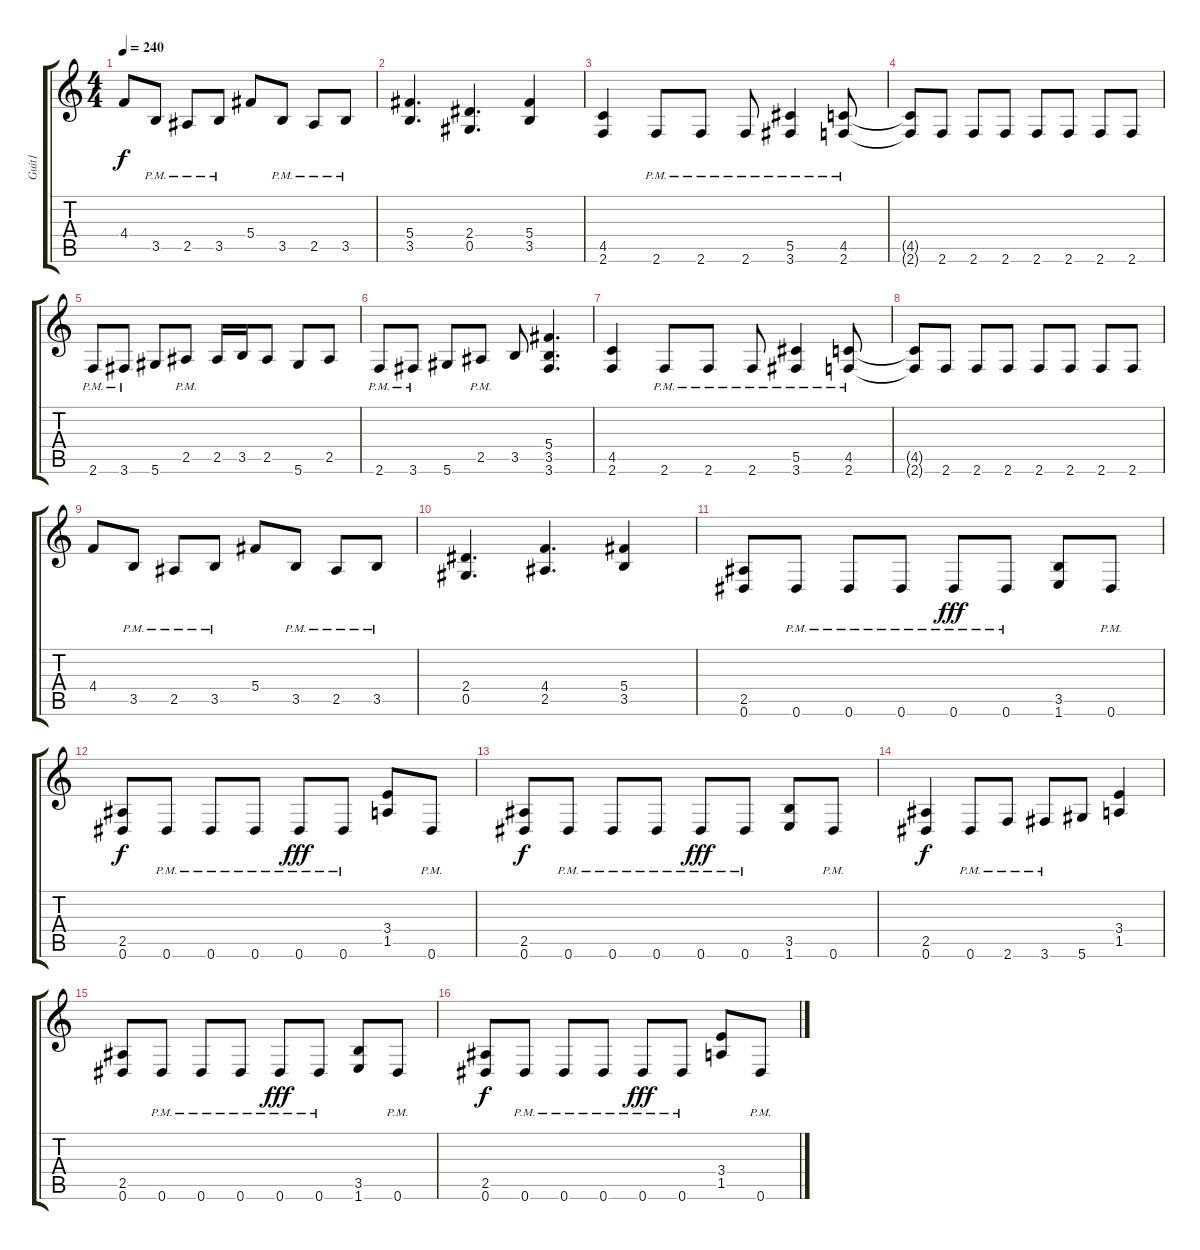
\track ("Guit1" "Guit1") {instrument overdrivenguitar}
\staff {score tabs}
\tuning (Eb4 Bb3 Gb3 Db3 Ab2 Eb2) {hide}
\ts (4 4)
\tempo 240
\clef g2
\ks c
4.4.8{dy f} 3.5{pm}.8 2.5{pm}.8 3.5{pm}.8 5.4.8 3.5{pm}.8 2.5{pm}.8 3.5{pm}.8 |
(5.4 3.5).4{d} (2.4 0.5).4{d} (5.4 3.5).4 |
(4.5 2.6).4 2.6{pm}.8 2.6{pm}.8 2.6{pm}.8 (5.5 3.6{pm}).4 (4.5 2.6{pm}).8 |
(4.5{t} 2.6{t}).8 2.6.8 2.6.8 2.6.8 2.6.8 2.6.8 2.6.8 2.6.8 |
2.6{pm}.8 3.6{pm}.8 5.6.8 2.5{pm}.8 2.5.16 3.5.16 2.5.8 5.6.8 2.5.8 |
2.6{pm}.8 3.6{pm}.8 5.6.8 2.5{pm}.8 3.5.8 (5.4 3.5 3.6).4{d} |
(4.5 2.6).4 2.6{pm}.8 2.6{pm}.8 2.6{pm}.8 (5.5 3.6{pm}).4 (4.5 2.6{pm}).8 |
(4.5{t} 2.6{t}).8 2.6.8 2.6.8 2.6.8 2.6.8 2.6.8 2.6.8 2.6.8 |
4.4.8 3.5{pm}.8 2.5{pm}.8 3.5{pm}.8 5.4.8 3.5{pm}.8 2.5{pm}.8 3.5{pm}.8 |
(2.4 0.5).4{d} (4.4 2.5).4{d} (5.4 3.5).4 |
(2.5 0.6).8 0.6{pm}.8 0.6{pm}.8 0.6{pm}.8 0.6{pm}.8{dy fff} 0.6{pm}.8 (3.5 1.6).8 0.6{pm}.8 |
(2.5 0.6).8{dy f} 0.6{pm}.8 0.6{pm}.8 0.6{pm}.8 0.6{pm}.8{dy fff} 0.6{pm}.8 (3.4 1.5).8 0.6{pm}.8 |
(2.5 0.6).8{dy f} 0.6{pm}.8 0.6{pm}.8 0.6{pm}.8 0.6{pm}.8{dy fff} 0.6{pm}.8 (3.5 1.6).8 0.6{pm}.8 |
(2.5 0.6).4{dy f} 0.6{pm}.8 2.6{pm}.8 3.6{pm}.8 5.6.8 (3.4 1.5).4 |
(2.5 0.6).8 0.6{pm}.8 0.6{pm}.8 0.6{pm}.8 0.6{pm}.8{dy fff} 0.6{pm}.8 (3.5 1.6).8 0.6{pm}.8 |
(2.5 0.6).8{dy f} 0.6{pm}.8 0.6{pm}.8 0.6{pm}.8 0.6{pm}.8{dy fff} 0.6{pm}.8 (3.4 1.5).8 0.6{pm}.8
